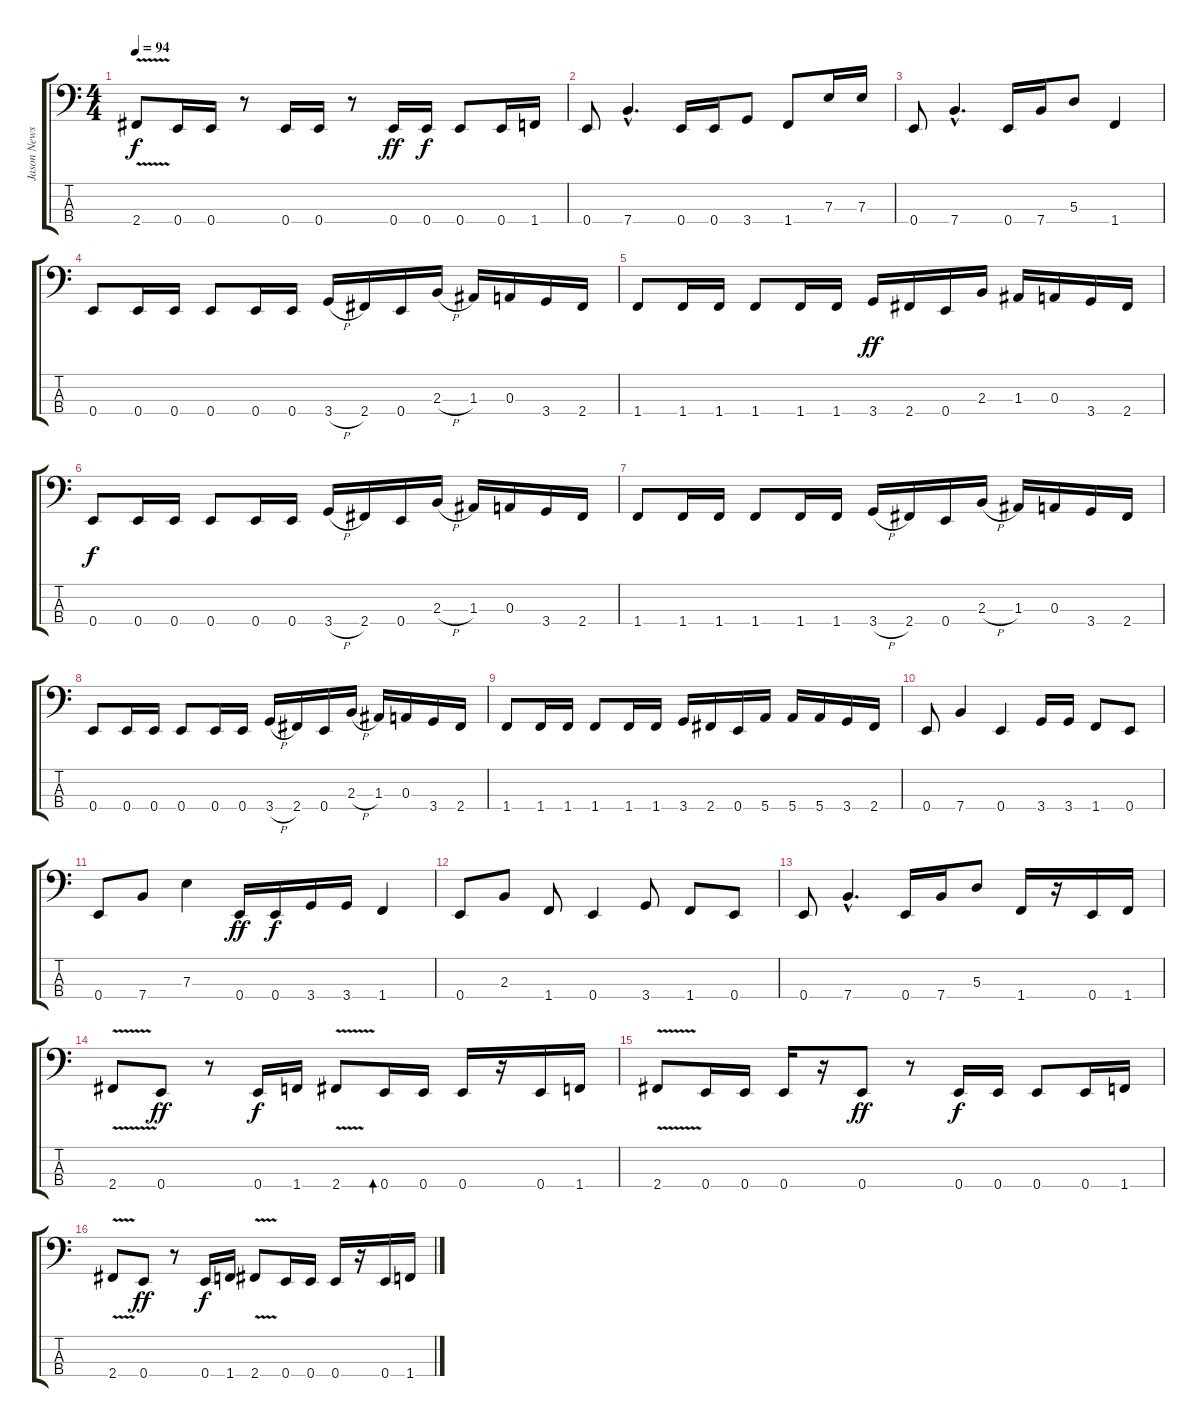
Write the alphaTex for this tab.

\track ("Jason Newsted" "Jason News") {instrument electricbasspick}
\staff {score tabs}
\tuning (G2 D2 A1 E1) {hide}
\ts (4 4)
\tempo 94
\clef f4
\ks c
2.4{v}.8{dy f} 0.4.16 0.4.16 r.8 0.4.16 0.4.16 r.8 0.4.16{dy ff} 0.4.16{dy f} 0.4.8 0.4.16 1.4.16 |
0.4.8 7.4{hac}.4{d} 0.4.16 0.4.16 3.4.8 1.4.8 7.3.16 7.3.16 |
0.4.8 7.4{hac}.4{d} 0.4.16 7.4.16 5.3.8 1.4.4 |
0.4.8 0.4.16 0.4.16 0.4.8 0.4.16 0.4.16 3.4{h}.16 2.4.16 0.4.16 2.3{h}.16 1.3.16 0.3.16 3.4.16 2.4.16 |
1.4.8 1.4.16 1.4.16 1.4.8 1.4.16 1.4.16 3.4.16{dy ff} 2.4.16 0.4.16 2.3.16 1.3.16 0.3.16 3.4.16 2.4.16 |
0.4.8{dy f} 0.4.16 0.4.16 0.4.8 0.4.16 0.4.16 3.4{h}.16 2.4.16 0.4.16 2.3{h}.16 1.3.16 0.3.16 3.4.16 2.4.16 |
1.4.8 1.4.16 1.4.16 1.4.8 1.4.16 1.4.16 3.4{h}.16 2.4.16 0.4.16 2.3{h}.16 1.3.16 0.3.16 3.4.16 2.4.16 |
0.4.8 0.4.16 0.4.16 0.4.8 0.4.16 0.4.16 3.4{h}.16 2.4.16 0.4.16 2.3{h}.16 1.3.16 0.3.16 3.4.16 2.4.16 |
1.4.8 1.4.16 1.4.16 1.4.8 1.4.16 1.4.16 3.4.16 2.4.16 0.4.16 5.4.16 5.4.16 5.4.16 3.4.16 2.4.16 |
0.4.8 7.4.4 0.4.4 3.4.16 3.4.16 1.4.8 0.4.8 |
0.4.8 7.4.8 7.3.4 0.4.16{dy ff} 0.4.16{dy f} 3.4.16 3.4.16 1.4.4 |
0.4.8 2.3.8 1.4.8 0.4.4 3.4.8 1.4.8 0.4.8 |
0.4.8 7.4{hac}.4{d} 0.4.16 7.4.16 5.3.8 1.4.16 r.16 0.4.16 1.4.16 |
2.4{v}.8 0.4.8{dy ff} r.8 0.4.16{dy f} 1.4.16 2.4{v}.8 0.4.16{bd 120} 0.4.16 0.4.16 r.16 0.4.16 1.4.16 |
2.4{v}.8 0.4.16 0.4.16 0.4.16 r.16 0.4.8{dy ff} r.8 0.4.16{dy f} 0.4.16 0.4.8 0.4.16 1.4.16 |
2.4{v}.8 0.4.8{dy ff} r.8 0.4.16{dy f} 1.4.16 2.4{v}.8 0.4.16 0.4.16 0.4.16 r.16 0.4.16 1.4.16
